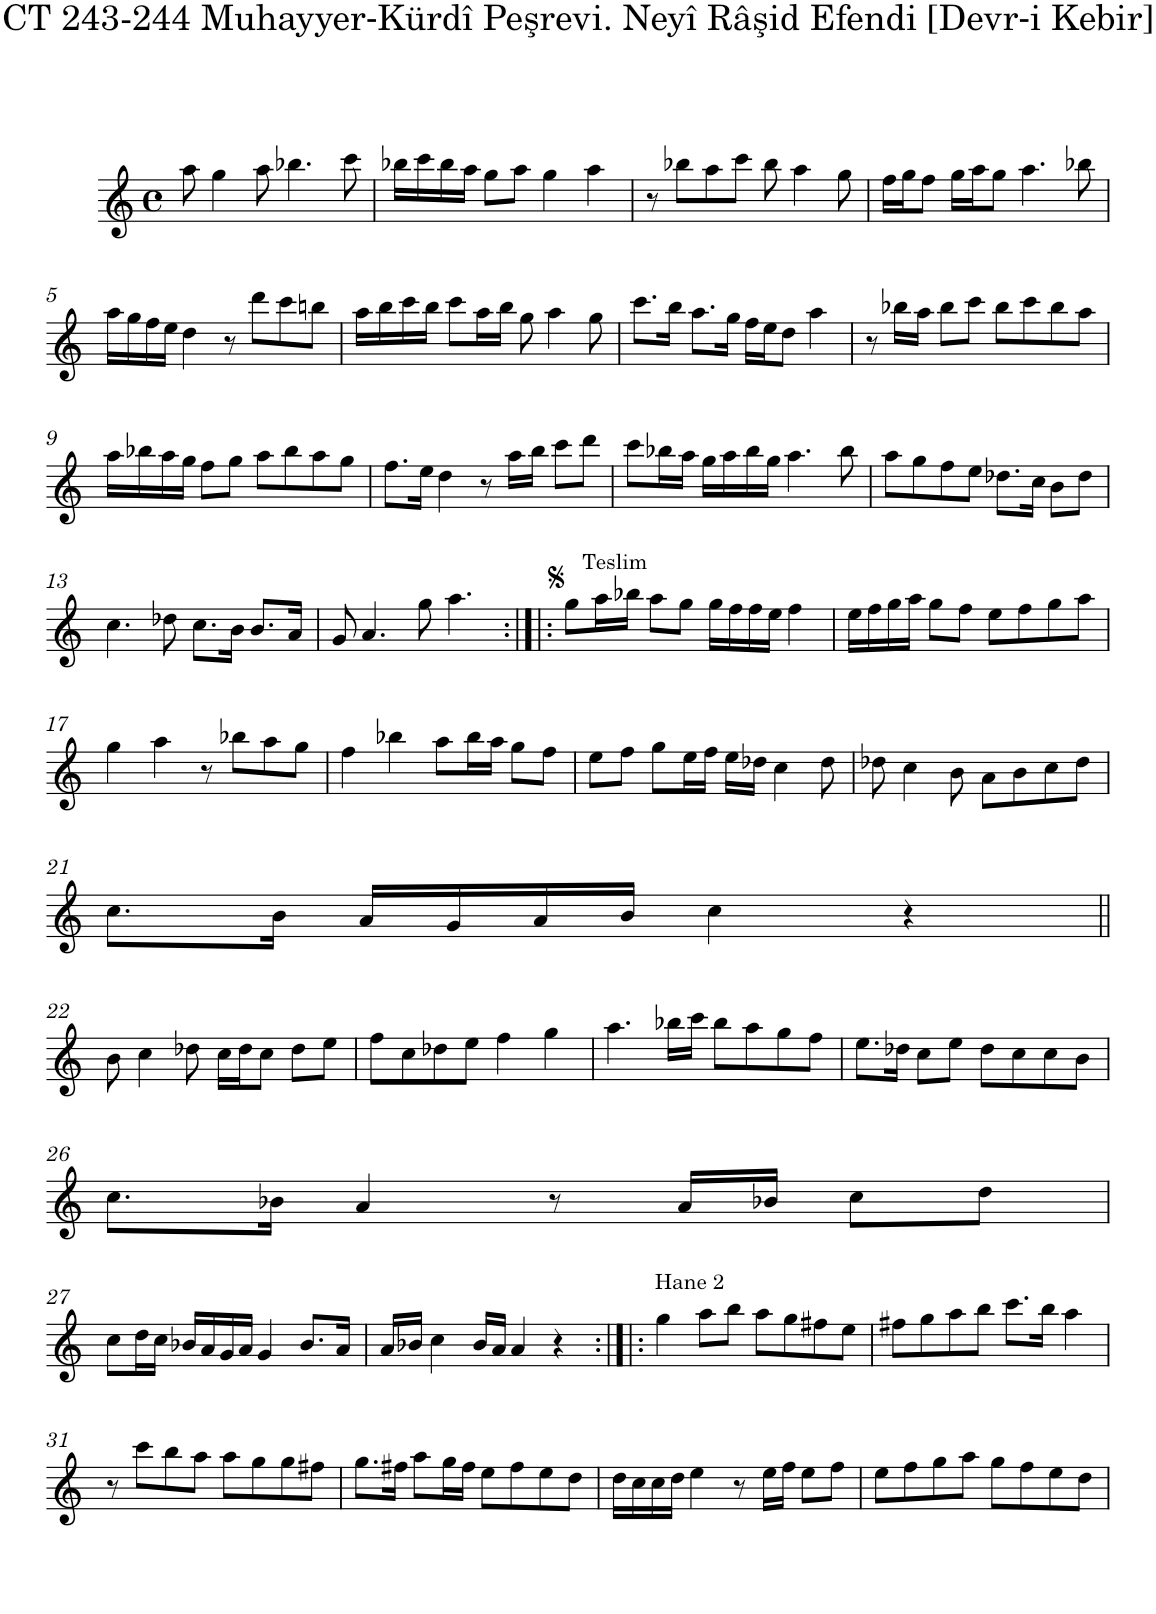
**kern
*part1
*staff1
*I"Piano
*I'Pno.
*clefG2
*k[]
*M4/4
*met(c)
=1
8aa\
4gg\
8aa\
4.bb-X\
8ccc\
=2
16bb-X\LL
16ccc\
16bb-\
16aa\JJ
8gg\L
8aa\J
4gg\
4aa\
=3
8r
8bb-X\L
8aa\
8ccc\J
8bb-\
4aa\
8gg\
=4
16ff\LL
16gg\J
8ff\J
16gg\LL
16aa\J
8gg\J
4.aa\
8bb-X\
!!LO:LB:g=z
=5
16aa\LL
16gg\
16ff\
16ee\JJ
4dd\
8r
8ddd\L
8ccc\
8bbn\J
=6
16aa\LL
16bb\
16ccc\
16bb\JJ
8ccc\L
16aa\L
16bb\JJ
8gg\
4aa\
8gg\
=7
8.ccc\L
16bb\Jk
8.aa\L
16gg\Jk
16ff\LL
16ee\J
8dd\J
4aa\
=8
8r
16bb-X\LL
16aa\JJ
8bb-\L
8ccc\J
8bb-\L
8ccc\
8bb-\
8aa\J
!!LO:LB:g=z
=9
16aa\LL
16bb-X\
16aa\
16gg\JJ
8ff\L
8gg\J
8aa\L
8bb-\
8aa\
8gg\J
=10
8.ff\L
16ee\Jk
4dd\
8r
16aa\LL
16bb\JJ
8ccc\L
8ddd\J
=11
8ccc\L
16bb-X\L
16aa\JJ
16gg\LL
16aa\
16bb-\
16gg\JJ
4.aa\
8bb-\
=12
8aa\L
8gg\
8ff\
8ee\J
8.dd-X\L
16cc\Jk
8b\L
8dd-\J
!!LO:LB:g=z
=13
4.cc\
8dd-X\
8.cc\L
16b\Jk
8.b/L
16a/Jk
=14
8g/
4.a/
8gg\
4.aa\
=15:|!|:
!LO:TX:a:t=Teslim
8gg\L
16aa\L
16bb-X\JJ
8aa\L
8gg\J
16gg\LL
16ff\
16ff\
16ee\JJ
4ff\
=16
16ee\LL
16ff\
16gg\
16aa\JJ
8gg\L
8ff\J
8ee\L
8ff\
8gg\
8aa\J
!!LO:LB:g=z
=17
4gg\
4aa\
8r
8bb-X\L
8aa\
8gg\J
=18
4ff\
4bb-X\
8aa\L
16bb-\L
16aa\JJ
8gg\L
8ff\J
=19
8ee\L
8ff\J
8gg\L
16ee\L
16ff\JJ
16ee\LL
16dd-X\JJ
4cc\
8dd-\
=20
8dd-X\
4cc\
8b\
8a\L
8b\
8cc\
8dd-\J
!!LO:LB:g=z
=21
8.cc\L
16b\Jk
16a/LL
16g/
16a/
16b/JJ
4cc\
4r
!!LO:LB:g=z
=22||
8b\
4cc\
8dd-X\
16cc\LL
16dd-\J
8cc\J
8dd-\L
8ee\J
=23
8ff\L
8cc\
8dd-X\
8ee\J
4ff\
4gg\
=24
4.aa\
16bb-X\LL
16ccc\JJ
8bb-\L
8aa\
8gg\
8ff\J
=25
8.ee\L
16dd-X\Jk
8cc\L
8ee\J
8dd-\L
8cc\
8cc\
8b\J
!!LO:LB:g=z
=26
8.cc\L
16b-X\Jk
4a/
8r
16a/LL
16b-X/JJ
8cc\L
8dd\J
!!LO:LB:g=z
=27
8cc\L
16dd\L
16cc\JJ
16b-X/LL
16a/
16g/
16a/JJ
4g/
8.b-/L
16a/Jk
=28
16a/LL
16b-X/JJ
4cc\
16b-/LL
16a/JJ
4a/
4r
=29:|!|:
!LO:TX:a:t=Hane 2
4gg\
8aa\L
8bb\J
8aa\L
8gg\
8ff#X\
8ee\J
=30
8ff#X\L
8gg\
8aa\
8bb\J
8.ccc\L
16bb\Jk
4aa\
!!LO:LB:g=z
=31
8r
8ccc\L
8bb\
8aa\J
8aa\L
8gg\
8gg\
8ff#X\J
=32
8.gg\L
16ff#X\Jk
8aa\L
16gg\L
16ff#\JJ
8ee\L
8ff#\
8ee\
8dd\J
=33
16dd\LL
16cc\
16cc\
16dd\JJ
4ee\
8r
16ee\LL
16ff\JJ
8ee\L
8ff\J
=34
8ee\L
8ff\
8gg\
8aa\J
8gg\L
8ff\
8ee\
8dd\J
=
*-
